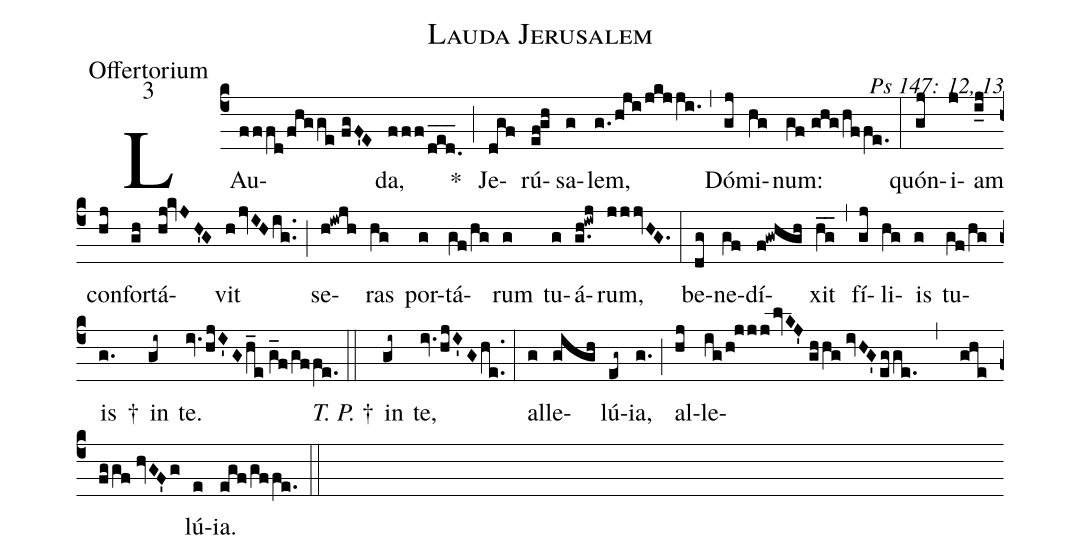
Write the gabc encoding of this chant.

name: Lauda Jerusalem;
office-part: Offertorium;
mode: 3;
commentary: Ps 147: 12, 13;
%%
(c4) LAu(fffd/fhgge//fgF'E)da,(fff/d_e_d._) *(;) Je(dgf)rú(ef!gh)sa(g)lem,(g./hji/jkjji.) (,) Dó(gj)mi(hg)num:(gf//ghg/hffe.) (:)
quón(gj)i(j)am(i_j) con(hj)for(gh)tá(hj!kvJH'G)vit(h/jvIHig..) (;) se(h!iwjh)ras(hg) por(g)tá(gf/hg)rum(g) tu(g)á(g.h!iwj)rum,(jjjvHG.) (:)
be(dg)ne(gf)dí(f!gwhgh)xit(hg__) (,) fí(gj)li(hg)is(g) tu(gf/hg)is(g.) †() in(gi~) te.(iv.hjI'Gh_e//g_f/gffe.) <i>T. P.</i>(::)
†() in(gi~) te,(iv.hjI'Ghe..) (:)
al(g)le(gigh)lú(eg~)ia,(g.) (;) al(hj)le(ig/h!jjjlvKJ'//ghhg//ivHG'egge. , ghe/fggf//hvGF'g)lú(e)ia.(egf/gffe.) (::)
